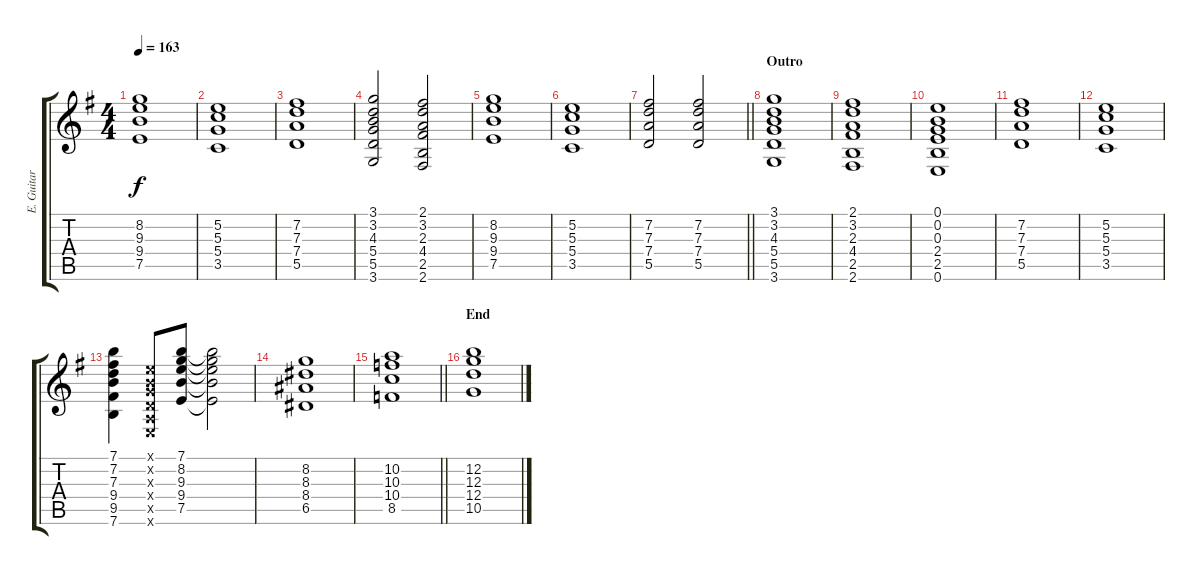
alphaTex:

\track ("E. Guitar II" "E. Guitar ") {instrument overdrivenguitar}
\staff {score tabs}
\tuning (E4 B3 G3 D3 A2 E2) {hide}
\ts (4 4)
\tempo 163
\clef g2
\ks g
(8.2 9.3 9.4 7.5).1{dy f} |
(5.2 5.3 5.4 3.5).1 |
(7.2 7.3 7.4 5.5).1 |
(3.1 3.2 4.3 5.4 5.5 3.6).2 (2.1 3.2 2.3 4.4 2.5 2.6).2 |
(8.2 9.3 9.4 7.5).1 |
(5.2 5.3 5.4 3.5).1 |
\barLineRight lightlight
(7.2 7.3 7.4 5.5).2 (7.2 7.3 7.4 5.5).2 |
\section ("" "Outro")
(3.1 3.2 4.3 5.4 5.5 3.6).1 |
(2.1 3.2 2.3 4.4 2.5 2.6).1 |
(0.1 0.2 0.3 2.4 2.5 0.6).1 |
(7.2 7.3 7.4 5.5).1 |
(5.2 5.3 5.4 3.5).1 |
(7.1 7.2 7.3 9.4 9.5 7.6).4 (0.1{x} 0.2{x} 0.3{x} 0.4{x} 0.5{x} 0.6{x}).8 (7.1 8.2 9.3 9.4 7.5).8 (7.1{t} 8.2{t} 9.3{t} 9.4{t} 7.5{t}).2 |
(8.2 8.3 8.4 6.5).1 |
\barLineRight lightlight
(10.2 10.3 10.4 8.5).1 |
\section ("" "End")
(12.2 12.3 12.4 10.5).1
